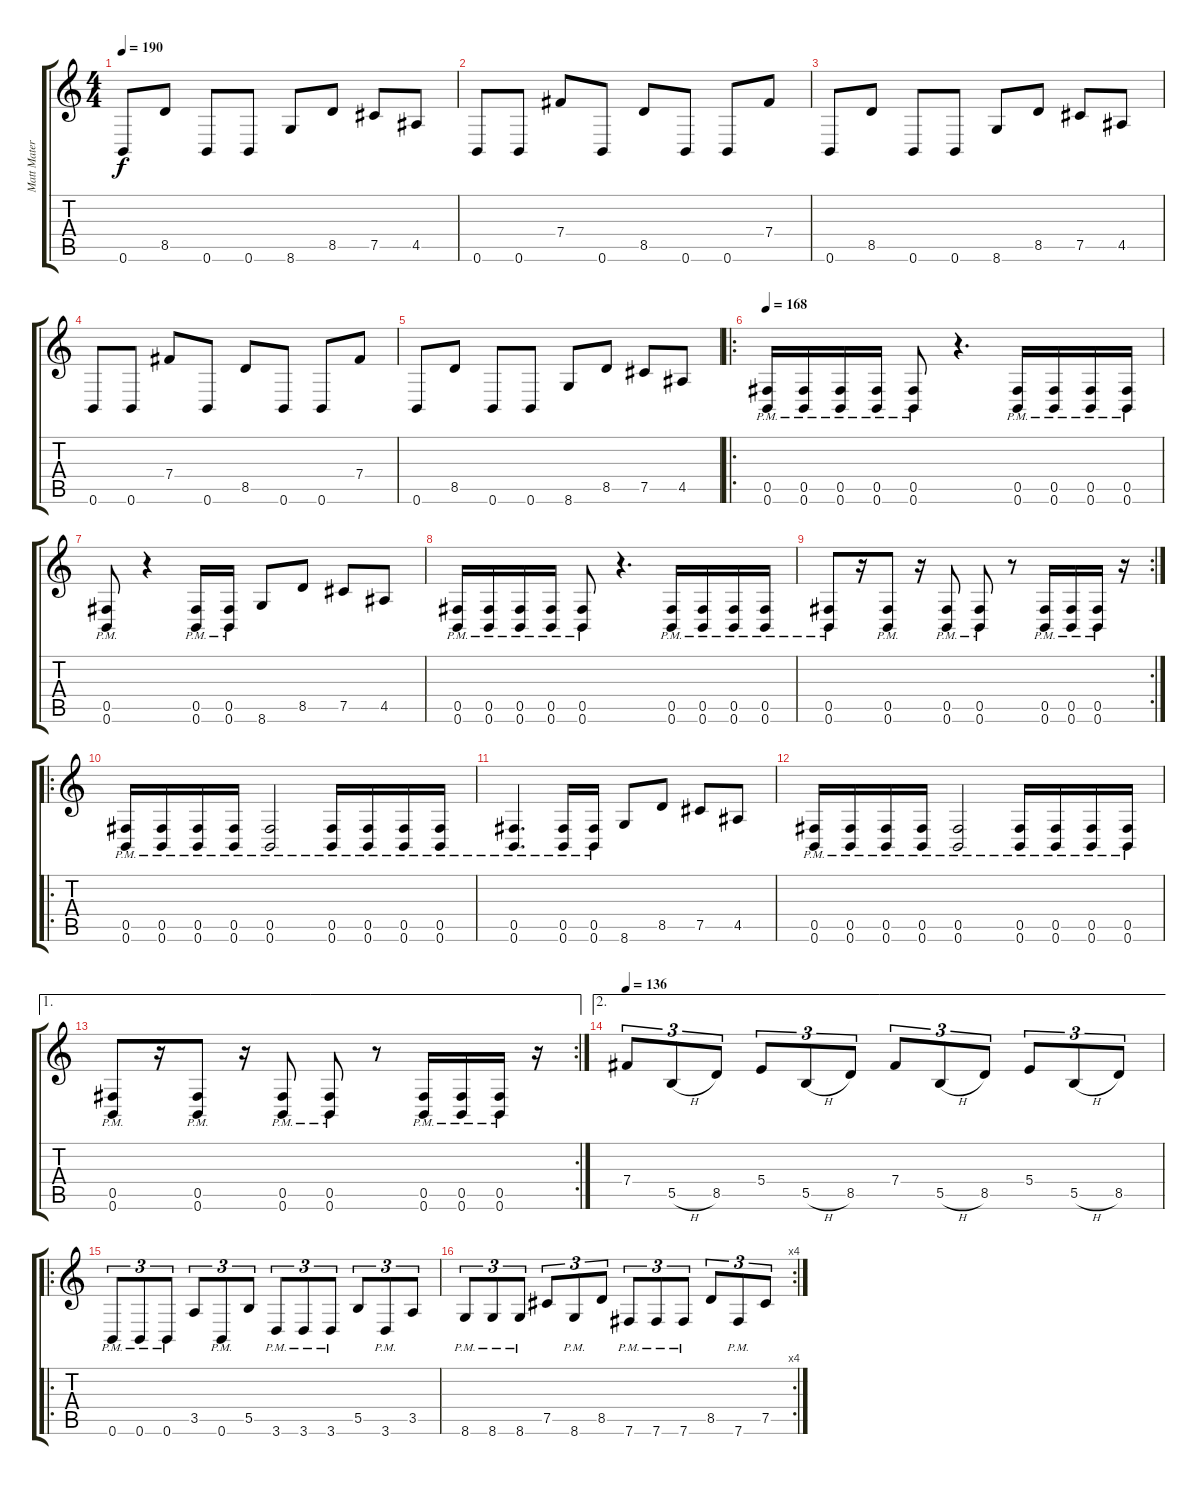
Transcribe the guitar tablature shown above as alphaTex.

\track ("Matt Matera (Guitar R)" "Matt Mater") {instrument overdrivenguitar}
\staff {score tabs}
\tuning (Db4 Ab3 E3 B2 Gb2 B1) {hide}
\ts (4 4)
\tempo 190
\clef g2
\ks c
0.6.8{dy f} 8.5.8 0.6.8 0.6.8 8.6.8 8.5.8 7.5.8 4.5.8 |
0.6.8 0.6.8 7.4.8 0.6.8 8.5.8 0.6.8 0.6.8 7.4.8 |
0.6.8 8.5.8 0.6.8 0.6.8 8.6.8 8.5.8 7.5.8 4.5.8 |
0.6.8 0.6.8 7.4.8 0.6.8 8.5.8 0.6.8 0.6.8 7.4.8 |
0.6.8 8.5.8 0.6.8 0.6.8 8.6.8 8.5.8 7.5.8 4.5.8 |
\ro
\tempo 168
(0.5{pm} 0.6{pm}).16 (0.5{pm} 0.6{pm}).16 (0.5{pm} 0.6{pm}).16 (0.5{pm} 0.6{pm}).16 (0.5{pm} 0.6{pm}).8 r.4{d} (0.5{pm} 0.6{pm}).16 (0.5{pm} 0.6{pm}).16 (0.5{pm} 0.6{pm}).16 (0.5{pm} 0.6{pm}).16 |
(0.5{pm} 0.6{pm}).8 r.4 (0.5{pm} 0.6{pm}).16 (0.5{pm} 0.6{pm}).16 8.6.8 8.5.8 7.5.8 4.5.8 |
(0.5{pm} 0.6{pm}).16 (0.5{pm} 0.6{pm}).16 (0.5{pm} 0.6{pm}).16 (0.5{pm} 0.6{pm}).16 (0.5{pm} 0.6{pm}).8 r.4{d} (0.5{pm} 0.6{pm}).16 (0.5{pm} 0.6{pm}).16 (0.5{pm} 0.6{pm}).16 (0.5{pm} 0.6{pm}).16 |
\rc 2
(0.5{pm} 0.6{pm}).8 r.16 (0.5{pm} 0.6{pm}).8 r.16 (0.5{pm} 0.6{pm}).8 (0.5{pm} 0.6{pm}).8 r.8 (0.5{pm} 0.6{pm}).16 (0.5{pm} 0.6{pm}).16 (0.5{pm} 0.6{pm}).16 r.16 |
\ro
(0.5{pm} 0.6{pm}).16 (0.5{pm} 0.6{pm}).16 (0.5{pm} 0.6{pm}).16 (0.5{pm} 0.6{pm}).16 (0.5{pm} 0.6{pm}).2 (0.5{pm} 0.6{pm}).16 (0.5{pm} 0.6{pm}).16 (0.5{pm} 0.6{pm}).16 (0.5{pm} 0.6{pm}).16 |
(0.5{pm} 0.6{pm}).4{d} (0.5{pm} 0.6{pm}).16 (0.5{pm} 0.6{pm}).16 8.6.8 8.5.8 7.5.8 4.5.8 |
(0.5{pm} 0.6{pm}).16 (0.5{pm} 0.6{pm}).16 (0.5{pm} 0.6{pm}).16 (0.5{pm} 0.6{pm}).16 (0.5{pm} 0.6{pm}).2 (0.5{pm} 0.6{pm}).16 (0.5{pm} 0.6{pm}).16 (0.5{pm} 0.6{pm}).16 (0.5{pm} 0.6{pm}).16 |
\ae 1
\rc 2
(0.5{pm} 0.6{pm}).8 r.16 (0.5{pm} 0.6{pm}).8 r.16 (0.5{pm} 0.6{pm}).8 (0.5{pm} 0.6{pm}).8 r.8 (0.5{pm} 0.6{pm}).16 (0.5{pm} 0.6{pm}).16 (0.5{pm} 0.6{pm}).16 r.16 |
\ae 2
\tempo 136
7.4.8{tu (3 2)} 5.5{h}.8{tu (3 2)} 8.5.8{tu (3 2)} 5.4.8{tu (3 2)} 5.5{h}.8{tu (3 2)} 8.5.8{tu (3 2)} 7.4.8{tu (3 2)} 5.5{h}.8{tu (3 2)} 8.5.8{tu (3 2)} 5.4.8{tu (3 2)} 5.5{h}.8{tu (3 2)} 8.5.8{tu (3 2)} |
\ro
0.6{pm}.8{tu (3 2)} 0.6{pm}.8{tu (3 2)} 0.6{pm}.8{tu (3 2)} 3.5.8{tu (3 2)} 0.6{pm}.8{tu (3 2)} 5.5.8{tu (3 2)} 3.6{pm}.8{tu (3 2)} 3.6{pm}.8{tu (3 2)} 3.6{pm}.8{tu (3 2)} 5.5.8{tu (3 2)} 3.6{pm}.8{tu (3 2)} 3.5.8{tu (3 2)} |
\rc 4
8.6{pm}.8{tu (3 2)} 8.6{pm}.8{tu (3 2)} 8.6{pm}.8{tu (3 2)} 7.5.8{tu (3 2)} 8.6{pm}.8{tu (3 2)} 8.5.8{tu (3 2)} 7.6{pm}.8{tu (3 2)} 7.6{pm}.8{tu (3 2)} 7.6{pm}.8{tu (3 2)} 8.5.8{tu (3 2)} 7.6{pm}.8{tu (3 2)} 7.5.8{tu (3 2)}
